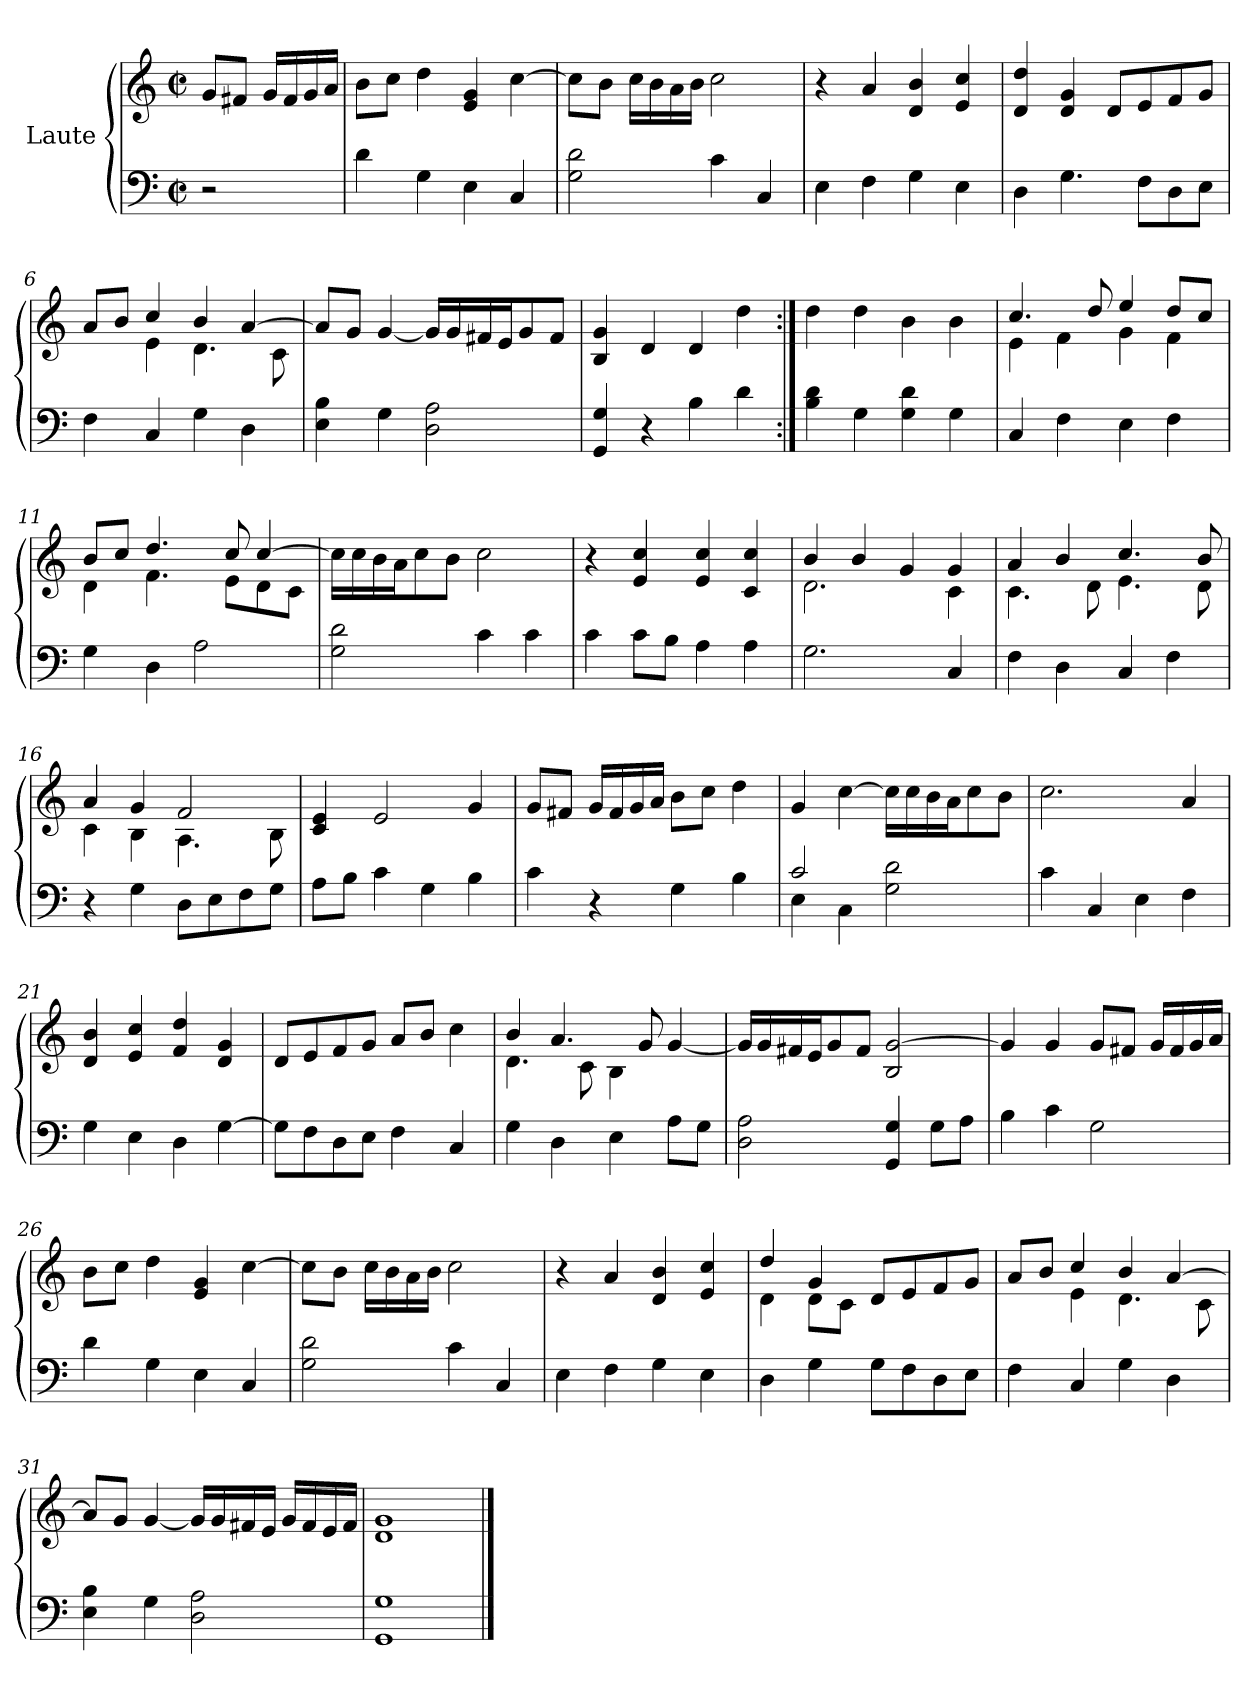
**kern	**kern
*part1	*part1
*staff2	*staff1
*I"Laute	*
*clefF4	*clefG2
*k[]	*k[]
*M2/2	*M2/2
*met(c|)	*met(c|)
=1	=1
2r	8g/L
.	8f#X/J
.	16g/LL
.	16f#/
.	16g/
.	16a/JJ
=2	=2
4d\	8b\L
.	8cc\J
4G\	4dd\
4E\	4e/ 4g/
4C/	[4cc\
=3	=3
2G\ 2d\	8cc\L]
.	8b\J
.	16cc\LL
.	16b\
.	16a\
.	16b\JJ
4c\	2cc\
4C/	.
=4	=4
4E\	4r
4F\	4a/
4G\	4d/ 4b/
4E\	4e/ 4cc/
=5	=5
4D\	4d/ 4dd/
4.G\	4d/ 4g/
.	8d/L
8F\L	8e/
8D\	8f/
8E\J	8g/J
!!LO:LB:g=z
=6	=6
*	*^
4F\	8a/L	4ryy
.	8b/J	.
4C/	4cc/	4e\
4G\	4b/	4.d\
4D\	[4a/	.
.	.	8c\
*	*v	*v
=7	=7
4E\ 4B\	8a/L]
.	8g/J
4G\	[4g/
2D\ 2A\	16g/LL]
.	16g/
.	16f#X/
.	16e/J
.	8g/
.	8f#/J
=8	=8
4GG/ 4G/	4B/ 4g/
4r	4d/
4B\	4d/
4d\	4dd\
=9:|!	=9:|!
4B\ 4d\	4dd\
4G\	4dd\
4G\ 4d\	4b\
4G\	4b\
!!LO:LB:g=z
=10	=10
*	*^
4C/	4.cc/	4e\
4F\	.	4f\
.	8dd/	.
4E\	4ee/	4g\
4F\	8dd/L	4f\
.	8cc/J	.
=11	=11	=11
4G\	8b/L	4d\
.	8cc/J	.
4D\	4.dd/	4.f\
2A\	.	.
.	8cc/	8e\L
.	[4cc/	8d\
.	.	8c\J
*	*v	*v
=12	=12
2G\ 2d\	16cc\LL]
.	16cc\
.	16b\
.	16a\J
.	8cc\
.	8b\J
4c\	2cc\
4c\	.
=13	=13
4c\	4r
8c\L	4e/ 4cc/
8B\J	.
4A\	4e/ 4cc/
4A\	4c/ 4cc/
!!LO:LB:g=z
=14	=14
*	*^
2.G\	4b/	2.d\
.	4b/	.
.	4g/	.
4C/	4g/	4c\
=15	=15	=15
4F\	4a/	4.c\
4D\	4b/	.
.	.	8d\
4C/	4.cc/	4.e\
4F\	.	.
.	8b/	8d\
=16	=16	=16
4r	4a/	4c\
4G\	4g/	4B\
8D\L	2f/	4.A\
8E\	.	.
8F\	.	.
8G\J	.	8B\
*	*v	*v
=17	=17
8A\L	4c/ 4e/
8B\J	.
4c\	2e/
4G\	.
4B\	4g/
!!LO:LB:g=z
=18	=18
4c\	8g/L
.	8f#X/J
4r	16g/LL
.	16f#/
.	16g/
.	16a/JJ
4G\	8b\L
.	8cc\J
4B\	4dd\
=19	=19
*^	*
2c/	4E\	4g/
.	4C\	[4cc\
2G\ 2d\	2ryy	16cc\LL]
.	.	16cc\
.	.	16b\
.	.	16a\J
.	.	8cc\
.	.	8b\J
*v	*v	*
=20	=20
4c\	2.cc\
4C/	.
4E\	.
4F\	4a/
=21	=21
4G\	4d/ 4b/
4E\	4e/ 4cc/
4D\	4f/ 4dd/
[4G\	4d/ 4g/
!!LO:LB:g=z
=22	=22
8G\L]	8d/L
8F\	8e/
8D\	8f/
8E\J	8g/J
4F\	8a/L
.	8b/J
4C/	4cc\
=23	=23
*	*^
4G\	4b/	4.d\
4D\	4.a/	.
.	.	8c\
4E\	.	4B\
.	8g/	.
8A\L	[4g/	4ryy
8G\J	.	.
*	*v	*v
=24	=24
2D\ 2A\	16g/LL]
.	16g/
.	16f#X/
.	16e/J
.	8g/
.	8f#/J
4GG/ 4G/	2B/ [2g/
8G\L	.
8A\J	.
=25	=25
4B\	4g/]
4c\	4g/
2G\	8g/L
.	8f#X/J
.	16g/LL
.	16f#/
.	16g/
.	16a/JJ
!!LO:PB:g=z
=26	=26
4d\	8b\L
.	8cc\J
4G\	4dd\
4E\	4e/ 4g/
4C/	[4cc\
=27	=27
2G\ 2d\	8cc\L]
.	8b\J
.	16cc\LL
.	16b\
.	16a\
.	16b\JJ
4c\	2cc\
4C/	.
=28	=28
4E\	4r
4F\	4a/
4G\	4d/ 4b/
4E\	4e/ 4cc/
=29	=29
*	*^
4D\	4dd/	4d\
4G\	4g/	8d\L
.	.	8c\J
8G\L	8d/L	2ryy
8F\	8e/	.
8D\	8f/	.
8E\J	8g/J	.
!!LO:LB:g=z	!!
=30	=30	=30
4F\	8a/L	4ryy
.	8b/J	.
4C/	4cc/	4e\
4G\	4b/	4.d\
4D\	[4a/	.
.	.	8c\
*	*v	*v
=31	=31
4E\ 4B\	8a/L]
.	8g/J
4G\	[4g/
2D\ 2A\	16g/LL]
.	16g/
.	16f#X/
.	16e/JJ
.	16g/LL
.	16f#/
.	16e/
.	16f#/JJ
=32	=32
1GG 1G	1d 1g
==	==
*-	*-
